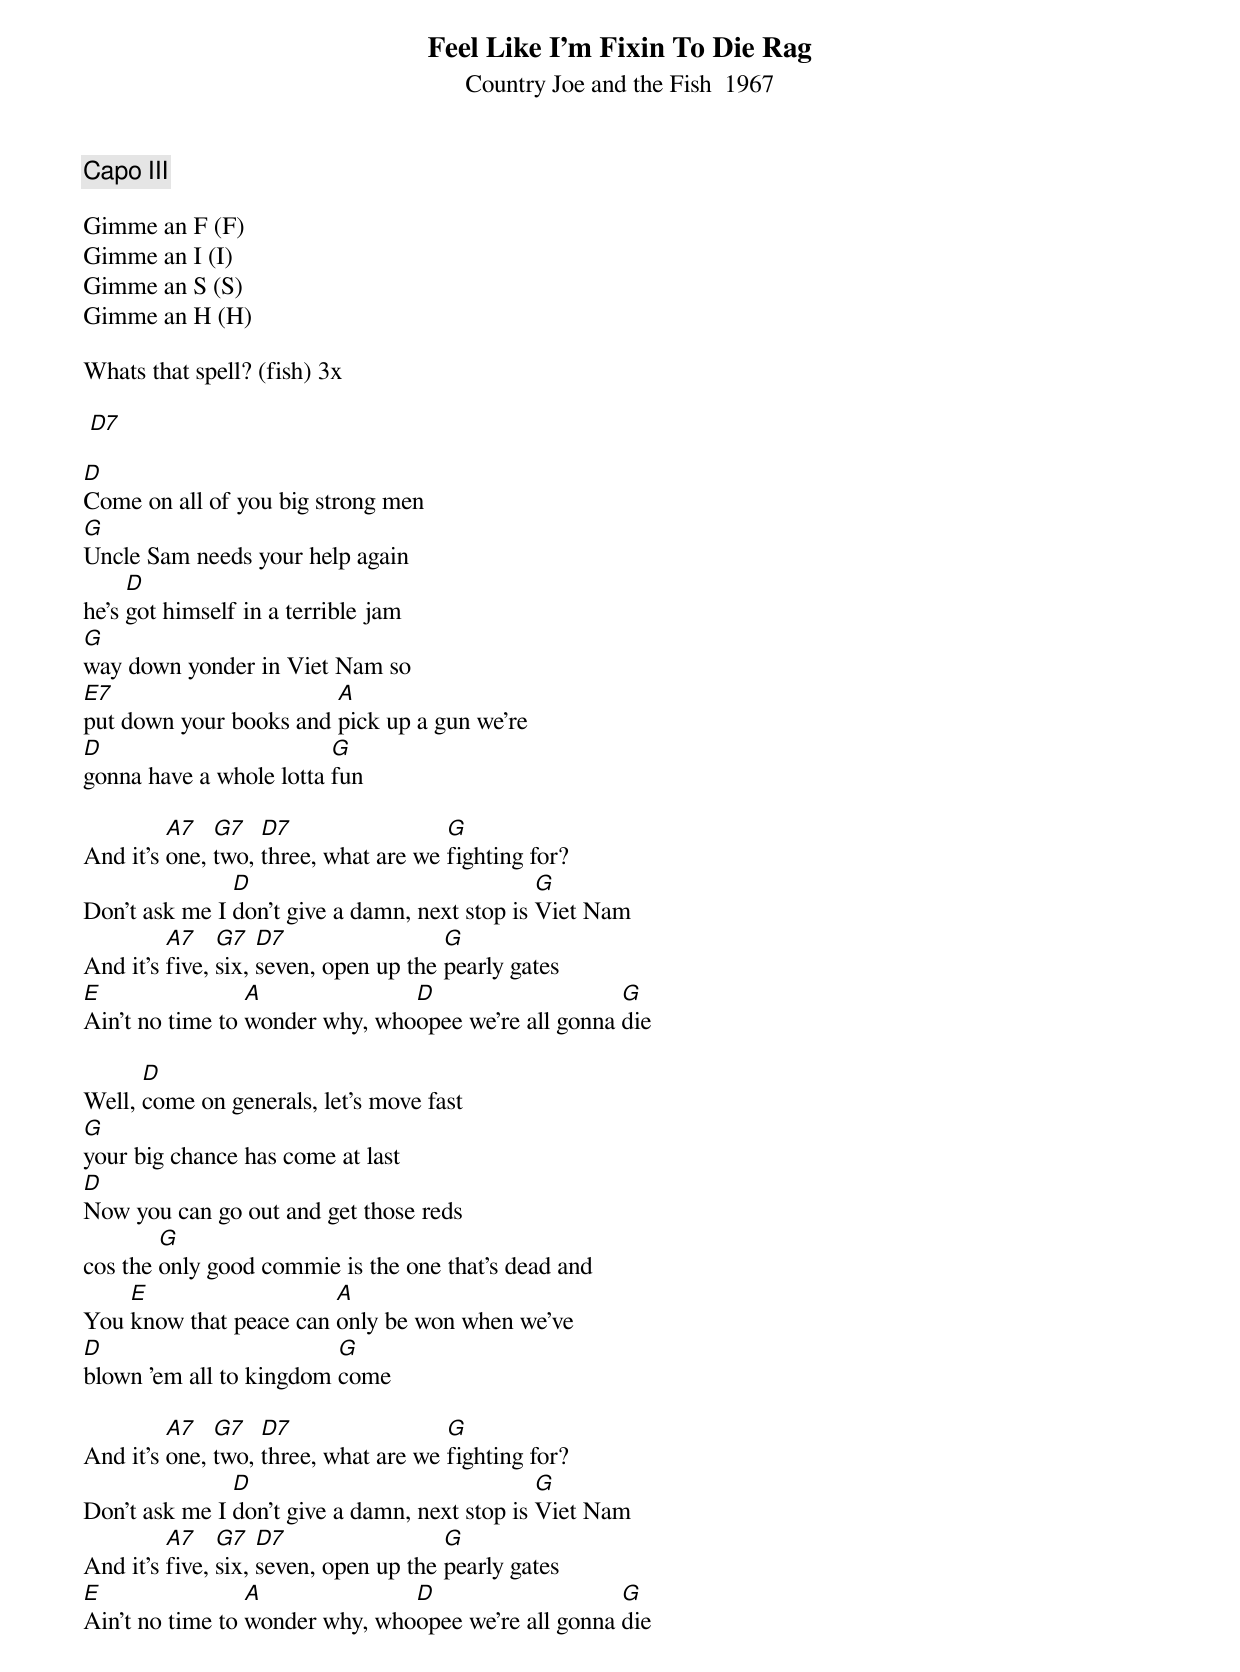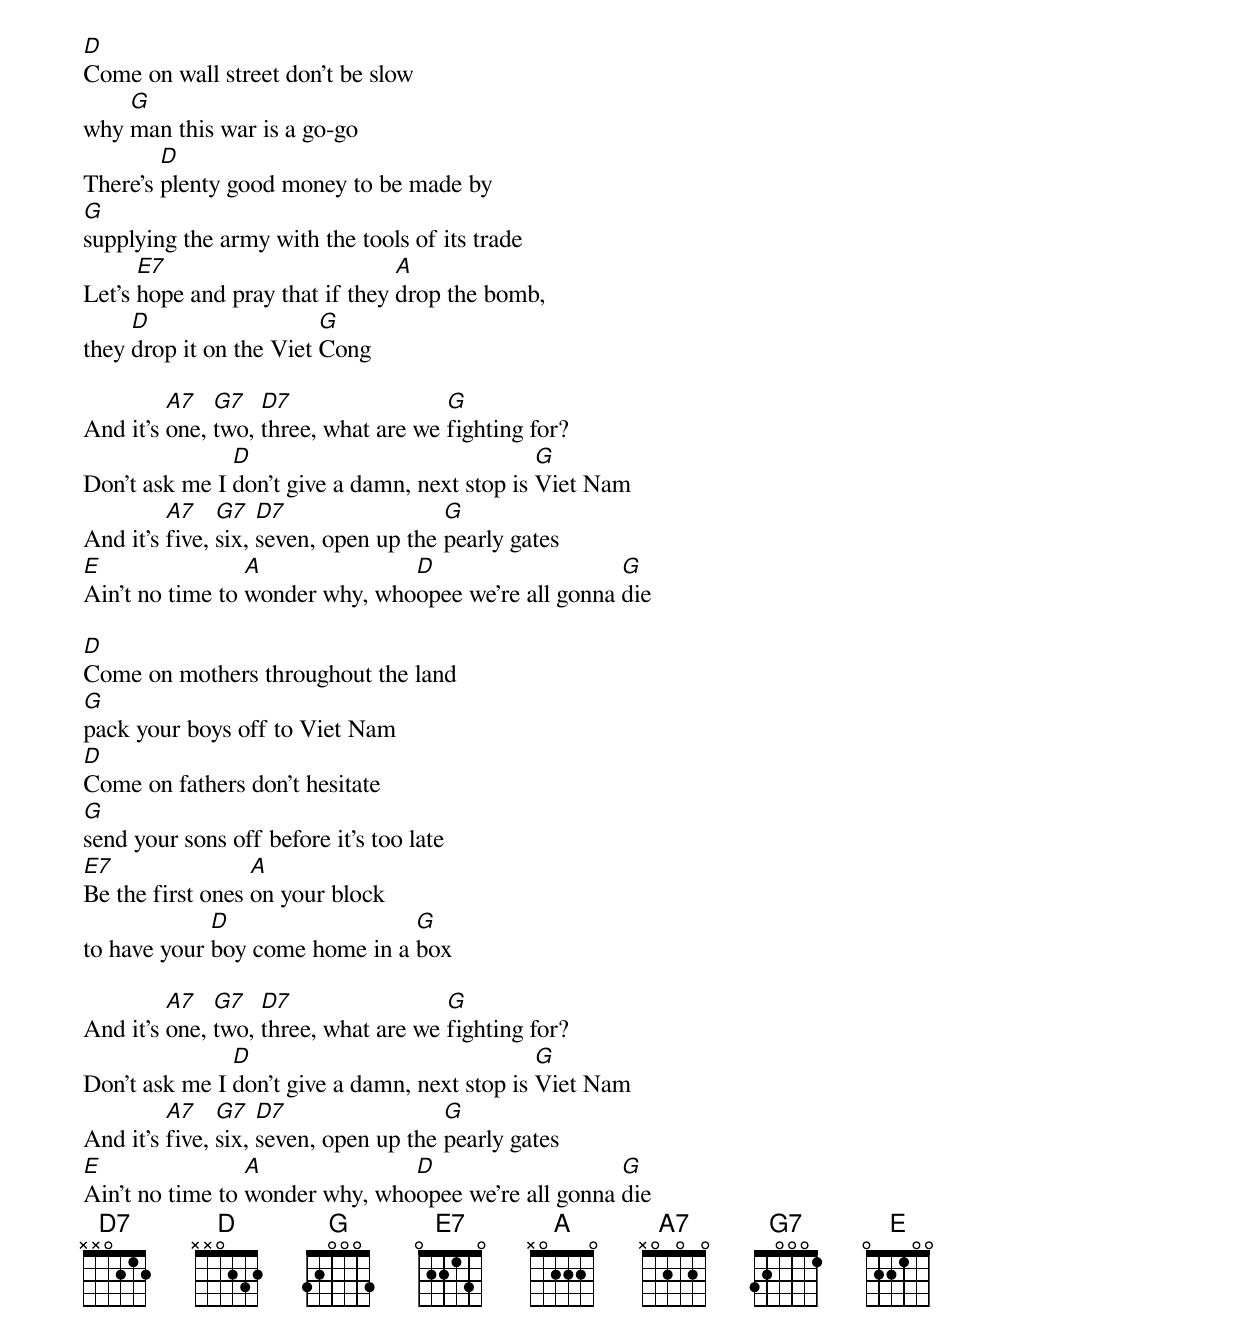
{title: Feel Like I’m Fixin To Die Rag}
{subtitle: Country Joe and the Fish  1967}

{c:Capo III}

Gimme an F (F)
Gimme an I (I)
Gimme an S (S)
Gimme an H (H)

Whats that spell? (fish) 3x

 [D7]

[D]Come on all of you big strong men
[G]Uncle Sam needs your help again
he's [D]got himself in a terrible jam
[G]way down yonder in Viet Nam so
[E7]put down your books and [A]pick up a gun we're
[D]gonna have a whole lotta [G]fun

And it's [A7]one, [G7]two, [D7]three, what are we [G]fighting for?
Don't ask me I [D]don't give a damn, next stop is [G]Viet Nam
And it's [A7]five, [G7]six, [D7]seven, open up the [G]pearly gates
[E]Ain't no time to [A]wonder why, who[D]opee we're all gonna [G]die

Well, [D]come on generals, let's move fast
[G]your big chance has come at last
[D]Now you can go out and get those reds
cos the [G]only good commie is the one that's dead and
You [E]know that peace can [A]only be won when we've
[D]blown 'em all to kingdom [G]come

And it's [A7]one, [G7]two, [D7]three, what are we [G]fighting for?
Don't ask me I [D]don't give a damn, next stop is [G]Viet Nam
And it's [A7]five, [G7]six, [D7]seven, open up the [G]pearly gates
[E]Ain't no time to [A]wonder why, who[D]opee we're all gonna [G]die

[D]Come on wall street don't be slow
why [G]man this war is a go-go
There's [D]plenty good money to be made by
[G]supplying the army with the tools of its trade
Let's [E7]hope and pray that if they [A]drop the bomb,
they [D]drop it on the Viet [G]Cong

And it's [A7]one, [G7]two, [D7]three, what are we [G]fighting for?
Don't ask me I [D]don't give a damn, next stop is [G]Viet Nam
And it's [A7]five, [G7]six, [D7]seven, open up the [G]pearly gates
[E]Ain't no time to [A]wonder why, who[D]opee we're all gonna [G]die

[D]Come on mothers throughout the land
[G]pack your boys off to Viet Nam
[D]Come on fathers don't hesitate
[G]send your sons off before it's too late
[E7]Be the first ones [A]on your block
to have your [D]boy come home in a [G]box

And it's [A7]one, [G7]two, [D7]three, what are we [G]fighting for?
Don't ask me I [D]don't give a damn, next stop is [G]Viet Nam
And it's [A7]five, [G7]six, [D7]seven, open up the [G]pearly gates
[E]Ain't no time to [A]wonder why, who[D]opee we're all gonna [G]die
